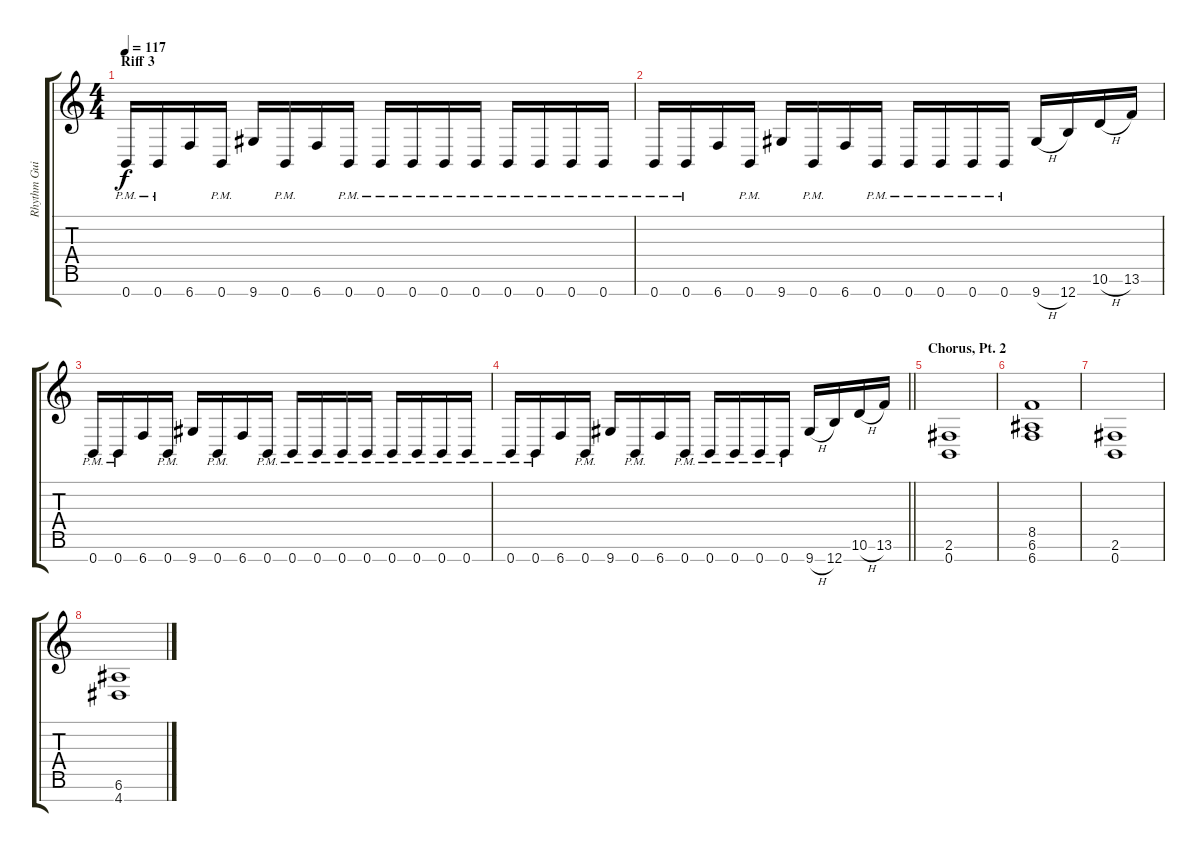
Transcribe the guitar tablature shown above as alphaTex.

\track ("Rhythm Guitar 2" "Rhythm Gui") {instrument overdrivenguitar}
\staff {score tabs}
\tuning (E4 B3 G3 D3 A2 E2 B1) {hide}
\ts (4 4)
\section ("" "Riff 3")
\tempo 117
\clef g2
\ks c
0.7{pm}.16{dy f} 0.7{pm}.16 6.7.16 0.7{pm}.16 9.7.16 0.7{pm}.16 6.7.16 0.7{pm}.16 0.7{pm}.16 0.7{pm}.16 0.7{pm}.16 0.7{pm}.16 0.7{pm}.16 0.7{pm}.16 0.7{pm}.16 0.7{pm}.16 |
0.7{pm}.16 0.7{pm}.16 6.7.16 0.7{pm}.16 9.7.16 0.7{pm}.16 6.7.16 0.7{pm}.16 0.7{pm}.16 0.7{pm}.16 0.7{pm}.16 0.7{pm}.16 9.7{h}.16 12.7.16 10.6{h}.16 13.6.16 |
0.7{pm}.16 0.7{pm}.16 6.7.16 0.7{pm}.16 9.7.16 0.7{pm}.16 6.7.16 0.7{pm}.16 0.7{pm}.16 0.7{pm}.16 0.7{pm}.16 0.7{pm}.16 0.7{pm}.16 0.7{pm}.16 0.7{pm}.16 0.7{pm}.16 |
\barLineRight lightlight
0.7{pm}.16 0.7{pm}.16 6.7.16 0.7{pm}.16 9.7.16 0.7{pm}.16 6.7.16 0.7{pm}.16 0.7{pm}.16 0.7{pm}.16 0.7{pm}.16 0.7{pm}.16 9.7{h}.16 12.7.16 10.6{h}.16 13.6.16 |
\section ("" "Chorus, Pt. 2")
(2.6 0.7).1 |
(8.5 6.6 6.7).1 |
(2.6 0.7).1 |
(6.6 4.7).1
